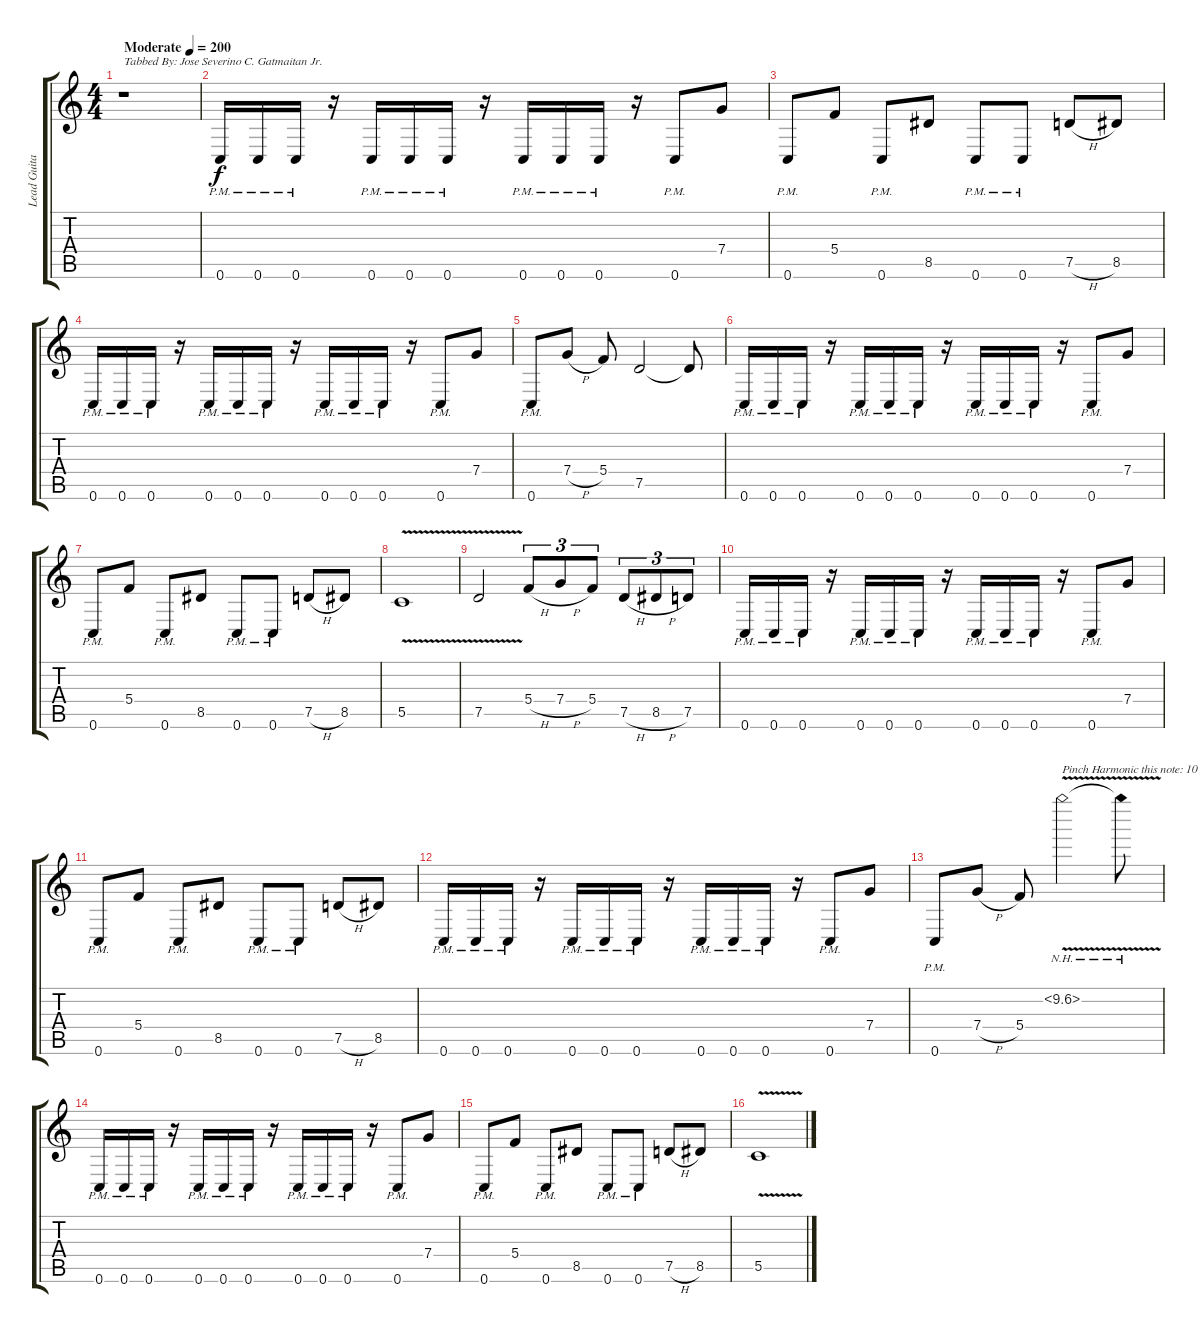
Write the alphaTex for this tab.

\track ("Lead Guitar" "Lead Guita") {instrument distortionguitar}
\staff {score tabs}
\tuning (D4 A3 F3 C3 G2 C2) {hide}
\ts (4 4)
\tempo (200 "Moderate")
\clef g2
\ks c
r.1{txt "Tabbed By: Jose Severino C. Gatmaitan Jr." dy f instrument distortionguitar} |
0.6{pm}.16 0.6{pm}.16 0.6{pm}.16 r.16 0.6{pm}.16 0.6{pm}.16 0.6{pm}.16 r.16 0.6{pm}.16 0.6{pm}.16 0.6{pm}.16 r.16 0.6{pm}.8 7.4.8 |
0.6{pm}.8 5.4.8 0.6{pm}.8 8.5.8 0.6{pm}.8 0.6{pm}.8 7.5{h}.8 8.5.8 |
0.6{pm}.16 0.6{pm}.16 0.6{pm}.16 r.16 0.6{pm}.16 0.6{pm}.16 0.6{pm}.16 r.16 0.6{pm}.16 0.6{pm}.16 0.6{pm}.16 r.16 0.6{pm}.8 7.4.8 |
0.6{pm}.8 7.4{h}.8 5.4.8 7.5.2 7.5{t}.8 |
0.6{pm}.16 0.6{pm}.16 0.6{pm}.16 r.16 0.6{pm}.16 0.6{pm}.16 0.6{pm}.16 r.16 0.6{pm}.16 0.6{pm}.16 0.6{pm}.16 r.16 0.6{pm}.8 7.4.8 |
0.6{pm}.8 5.4.8 0.6{pm}.8 8.5.8 0.6{pm}.8 0.6{pm}.8 7.5{h}.8 8.5.8 |
5.5{v}.1 |
7.5{v}.2 5.4{h}.8{tu (3 2)} 7.4{h}.8{tu (3 2)} 5.4.8{tu (3 2)} 7.5{h}.8{tu (3 2)} 8.5{h}.8{tu (3 2)} 7.5.8{tu (3 2)} |
0.6{pm}.16 0.6{pm}.16 0.6{pm}.16 r.16 0.6{pm}.16 0.6{pm}.16 0.6{pm}.16 r.16 0.6{pm}.16 0.6{pm}.16 0.6{pm}.16 r.16 0.6{pm}.8 7.4.8 |
0.6{pm}.8 5.4.8 0.6{pm}.8 8.5.8 0.6{pm}.8 0.6{pm}.8 7.5{h}.8 8.5.8 |
0.6{pm}.16 0.6{pm}.16 0.6{pm}.16 r.16 0.6{pm}.16 0.6{pm}.16 0.6{pm}.16 r.16 0.6{pm}.16 0.6{pm}.16 0.6{pm}.16 r.16 0.6{pm}.8 7.4.8 |
0.6{pm}.8 7.4{h}.8 5.4.8 10.2{nh v}.2{txt "Pinch Harmonic this note: 10"} 10.2{nh t}.8 |
0.6{pm}.16 0.6{pm}.16 0.6{pm}.16 r.16 0.6{pm}.16 0.6{pm}.16 0.6{pm}.16 r.16 0.6{pm}.16 0.6{pm}.16 0.6{pm}.16 r.16 0.6{pm}.8 7.4.8 |
0.6{pm}.8 5.4.8 0.6{pm}.8 8.5.8 0.6{pm}.8 0.6{pm}.8 7.5{h}.8 8.5.8 |
5.5{v}.1
